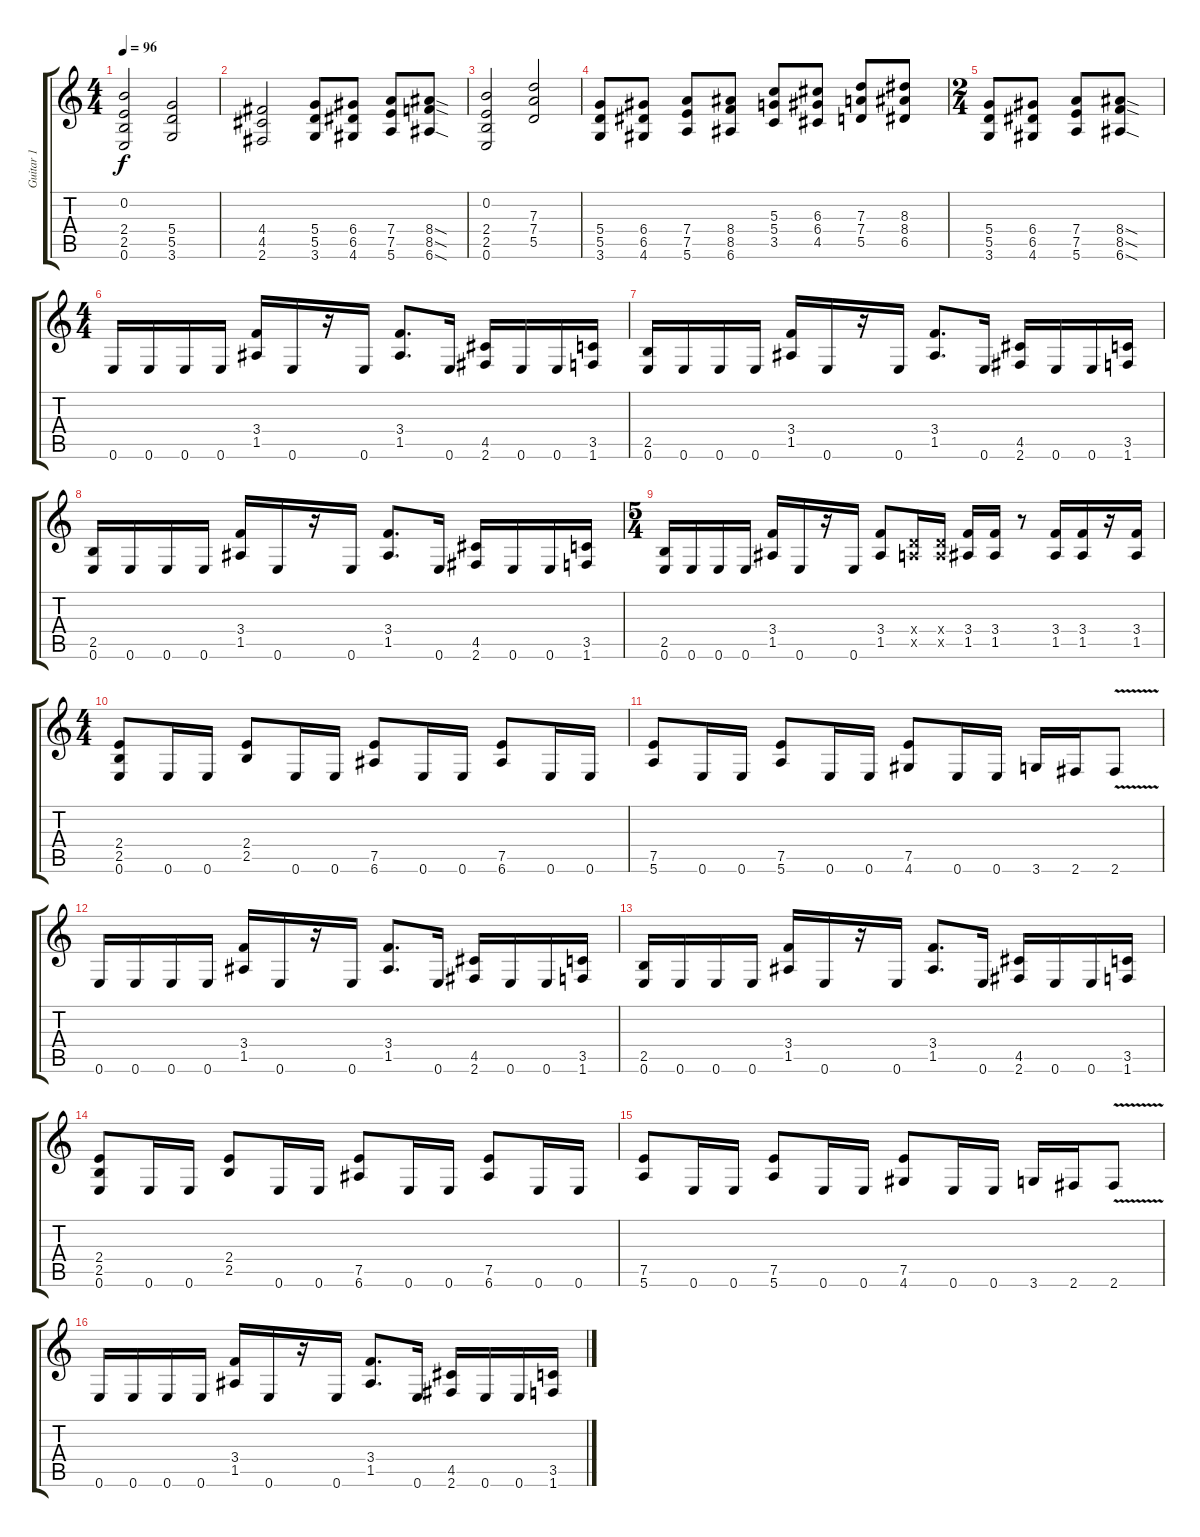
\track ("Guitar 1" "Guitar 1") {instrument distortionguitar}
\staff {score tabs}
\tuning (E4 B3 G3 D3 A2 E2) {hide}
\ts (4 4)
\tempo 96
\clef g2
\ks c
(0.2 2.4 2.5 0.6).2{dy f} (5.4 5.5 3.6).2 |
(4.4 4.5 2.6).2 (5.4 5.5 3.6).8 (6.4 6.5 4.6).8 (7.4 7.5 5.6).8 (8.4{sod} 8.5{sod} 6.6{sod}).8 |
(0.2 2.4 2.5 0.6).2 (7.3 7.4 5.5).2 |
(5.4 5.5 3.6).8 (6.4 6.5 4.6).8 (7.4 7.5 5.6).8 (8.4 8.5 6.6).8 (5.3 5.4 3.5).8 (6.3 6.4 4.5).8 (7.3 7.4 5.5).8 (8.3 8.4 6.5).8 |
\ts (2 4)
(5.4 5.5 3.6).8 (6.4 6.5 4.6).8 (7.4 7.5 5.6).8 (8.4{sod} 8.5{sod} 6.6{sod}).8 |
\ts (4 4)
0.6.16 0.6.16 0.6.16 0.6.16 (3.4 1.5).16 0.6.16 r.16 0.6.16 (3.4 1.5).8{d} 0.6.16 (4.5 2.6).16 0.6.16 0.6.16 (3.5 1.6).16 |
(2.5 0.6).16 0.6.16 0.6.16 0.6.16 (3.4 1.5).16 0.6.16 r.16 0.6.16 (3.4 1.5).8{d} 0.6.16 (4.5 2.6).16 0.6.16 0.6.16 (3.5 1.6).16 |
(2.5 0.6).16 0.6.16 0.6.16 0.6.16 (3.4 1.5).16 0.6.16 r.16 0.6.16 (3.4 1.5).8{d} 0.6.16 (4.5 2.6).16 0.6.16 0.6.16 (3.5 1.6).16 |
\ts (5 4)
(2.5 0.6).16 0.6.16 0.6.16 0.6.16 (3.4 1.5).16 0.6.16 r.16 0.6.16 (3.4 1.5).8 (0.4{x} 0.5{x}).16 (0.4{x} 0.5{x}).16 (3.4 1.5).16 (3.4 1.5).16 r.8 (3.4 1.5).16 (3.4 1.5).16 r.16 (3.4 1.5).16 |
\ts (4 4)
(2.4 2.5 0.6).8 0.6.16 0.6.16 (2.4 2.5).8 0.6.16 0.6.16 (7.5 6.6).8 0.6.16 0.6.16 (7.5 6.6).8 0.6.16 0.6.16 |
(7.5 5.6).8 0.6.16 0.6.16 (7.5 5.6).8 0.6.16 0.6.16 (7.5 4.6).8 0.6.16 0.6.16 3.6.16 2.6.16 2.6{v}.8 |
0.6.16 0.6.16 0.6.16 0.6.16 (3.4 1.5).16 0.6.16 r.16 0.6.16 (3.4 1.5).8{d} 0.6.16 (4.5 2.6).16 0.6.16 0.6.16 (3.5 1.6).16 |
(2.5 0.6).16 0.6.16 0.6.16 0.6.16 (3.4 1.5).16 0.6.16 r.16 0.6.16 (3.4 1.5).8{d} 0.6.16 (4.5 2.6).16 0.6.16 0.6.16 (3.5 1.6).16 |
(2.4 2.5 0.6).8 0.6.16 0.6.16 (2.4 2.5).8 0.6.16 0.6.16 (7.5 6.6).8 0.6.16 0.6.16 (7.5 6.6).8 0.6.16 0.6.16 |
(7.5 5.6).8 0.6.16 0.6.16 (7.5 5.6).8 0.6.16 0.6.16 (7.5 4.6).8 0.6.16 0.6.16 3.6.16 2.6.16 2.6{v}.8 |
0.6.16 0.6.16 0.6.16 0.6.16 (3.4 1.5).16 0.6.16 r.16 0.6.16 (3.4 1.5).8{d} 0.6.16 (4.5 2.6).16 0.6.16 0.6.16 (3.5 1.6).16
